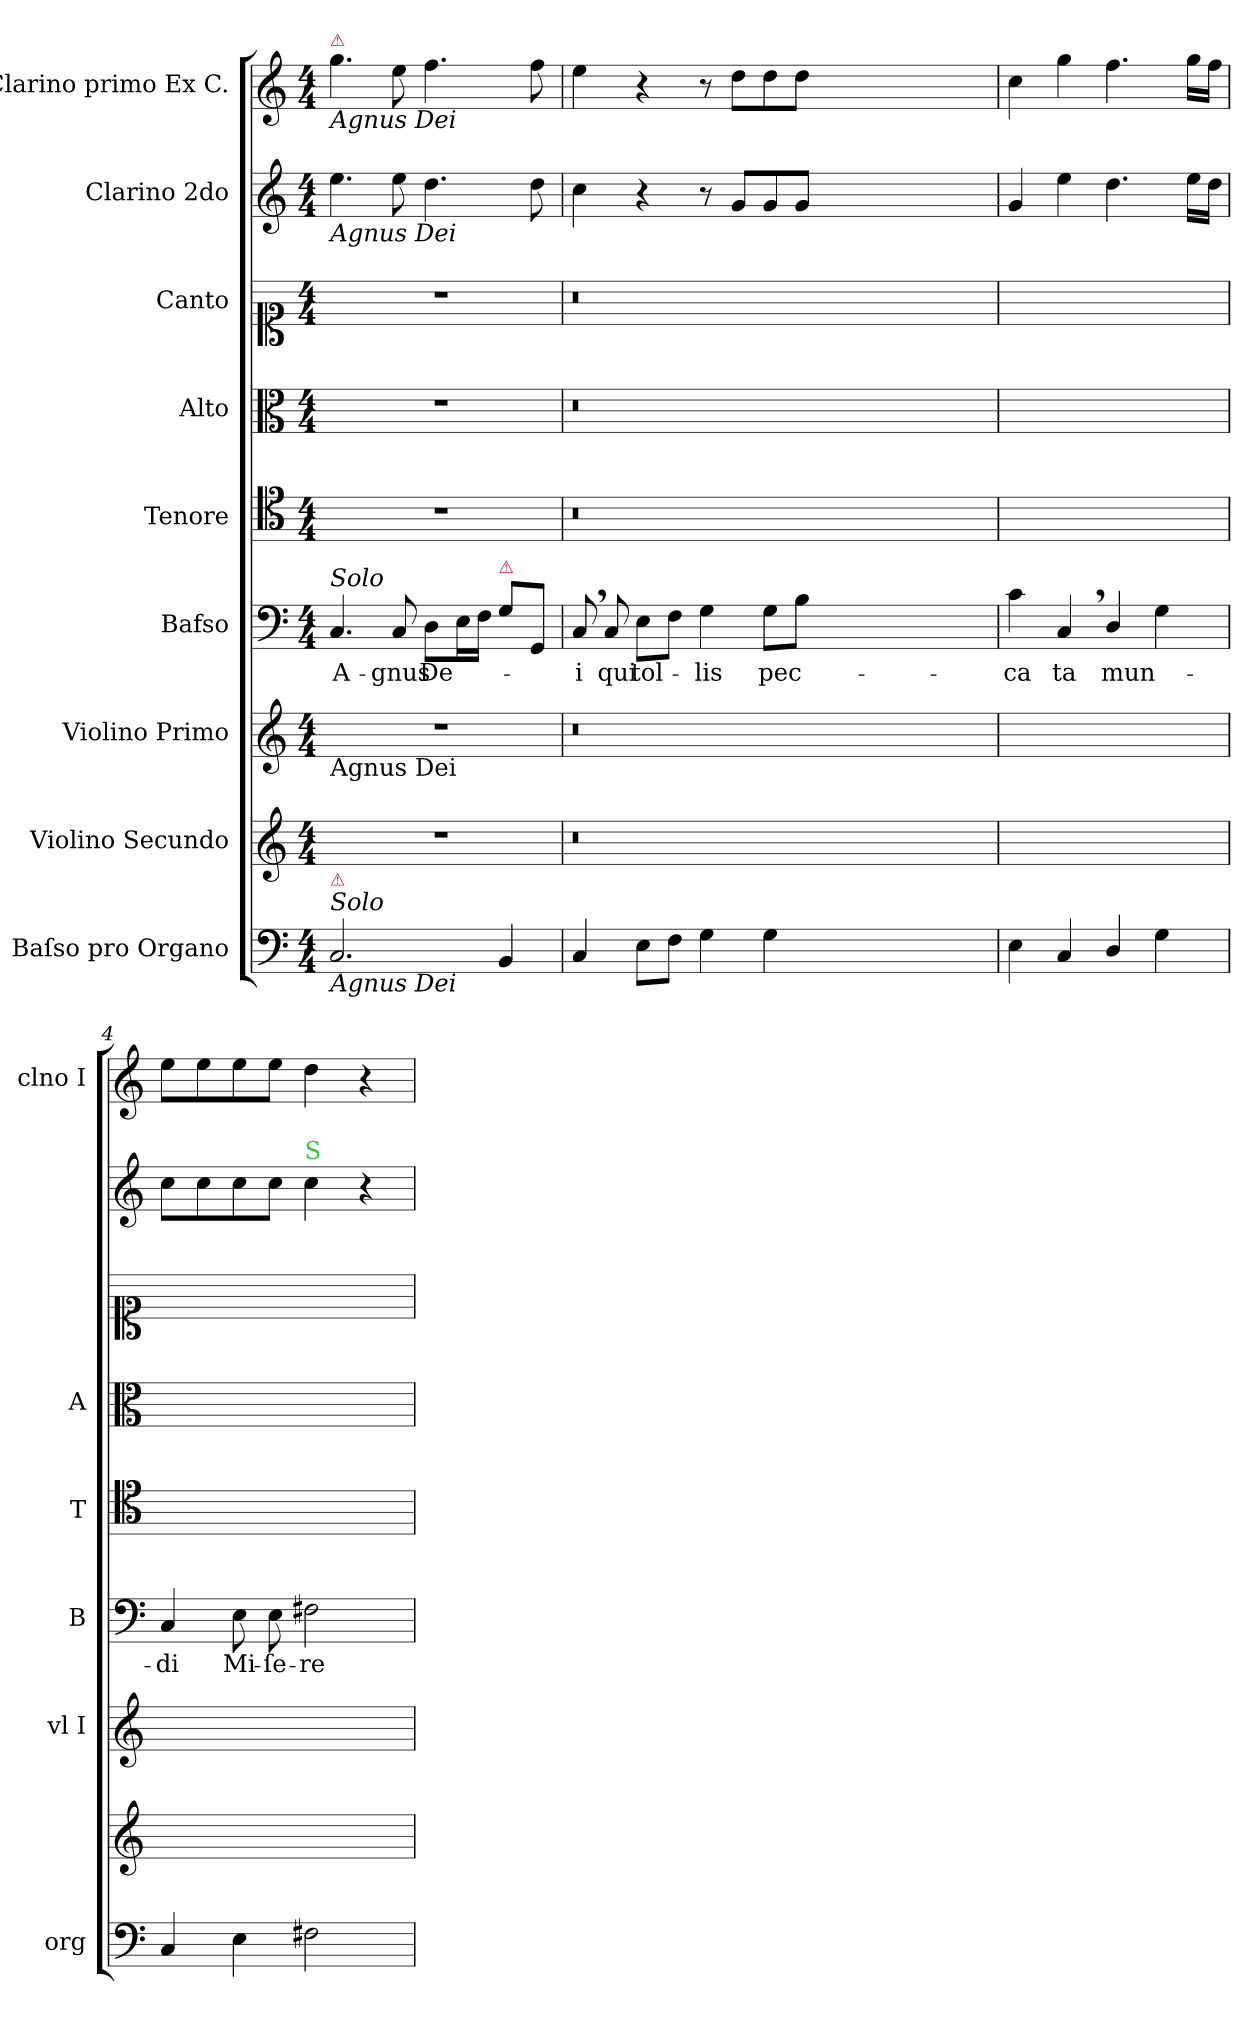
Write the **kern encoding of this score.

**kern	**kern	**kern	**kern	**text	**kern	**kern	**kern	**kern	**kern
*part9	*part8	*part7	*part6	*part6	*part5	*part4	*part3	*part2	*part1
*staff9	*staff8	*staff7	*staff6	*staff6	*staff5	*staff4	*staff3	*staff2	*staff1
*I"Baſso pro Organo	*I"Violino Secundo	*I"Violino Primo	*I"Bafso	*	*I"Tenore	*I"Alto	*I"Canto	*I"Clarino 2do	*I"Clarino primo Ex C.
*I'org	*	*I'vl I	*I'B	*	*I'T	*I'A	*	*	*I'clno I
*clefF4	*clefG2	*clefG2	*clefF4	*	*clefC4	*clefC3	*clefC1	*clefG2	*clefG2
*k[]	*k[]	*k[]	*k[]	*	*k[]	*k[]	*k[]	*k[]	*k[]
*M4/4	*M4/4	*M4/4	*M4/4	*	*M4/4	*M4/4	*M4/4	*M4/4	*M4/4
=1	=1	=1	=1	=1	=1	=1	=1	=1	=1
!	!	!	!	!	!	!	!	!	!LO:TX:a:color=crimson:t=⚠
!	!	!	!	!	!	!	!	!	!LO:TX:b:i:t=Agnus Dei
!	!	!	!	!	!	!	!	!LO:TX:b:i:t=Agnus Dei	!
!	!	!	!LO:TX:a:i:t=Solo	!	!	!	!	!	!
!	!	!LO:TX:b:t=Agnus Dei	!	!	!	!	!	!	!
!LO:TX:a:i:t=Solo	!	!	!	!	!	!	!	!	!
!LO:TX:b:i:t=Agnus Dei	!	!	!	!	!	!	!	!	!
!LO:TX:a:color=crimson:t=⚠	!	!	!	!	!	!	!	!	!
2.C/	1r	1r	4.C/	A-	1r	1r	1r	4.ee\	4.gg\
.	.	.	8C/	-gnus	.	.	.	8ee\	8ee\
.	.	.	8D\L	De-	.	.	.	4.dd\	4.ff\
.	.	.	16E\L	.	.	.	.	.	.
.	.	.	16F\JJ	.	.	.	.	.	.
!	!	!	!LO:TX:a:color=crimson:t=⚠	!	!	!	!	!	!
4BB/	.	.	8G\L	.	.	.	.	.	.
.	.	.	8GG/J	.	.	.	.	8dd\	8ff\
=2	=2	=2	=2	=2	=2	=2	=2	=2	=2
4C/	0.r	0.r	8C,</	-i	0.r	0.r	0.r	4cc\	4ee\
.	.	.	8C/	qui	.	.	.	.	.
8E\L	.	.	8E\L	tol-	.	.	.	4r	4r
8F\J	.	.	8F\J	.	.	.	.	.	.
4G\	.	.	4G\	-lis	.	.	.	8r	8r
.	.	.	.	.	.	.	.	8g/L	8dd\L
4G\	.	.	8G\L	pec-	.	.	.	8g/	8dd\
.	.	.	8B\J	.	.	.	.	8g/J	8dd\J
0ryy	.	.	0ryy	.	.	.	.	0ryy	0ryy
=3	=3	=3	=3	=3	=3	=3	=3	=3	=3
4E\	1ryy	1ryy	4c\	-ca	1ryy	1ryy	1ryy	4g/	4cc\
4C/	.	.	4C,</	ta	.	.	.	4ee\	4gg\
4D/	.	.	4D/	mun-	.	.	.	4.dd\	4.ff\
4G\	.	.	4G\	.	.	.	.	.	.
.	.	.	.	.	.	.	.	16ee\LL	16gg\LL
.	.	.	.	.	.	.	.	16dd\JJ	16ff\JJ
=4	=4	=4	=4	=4	=4	=4	=4	=4	=4
4C/	1ryy	1ryy	4C/	-di	1ryy	1ryy	1ryy	8cc\L	8ee\L
.	.	.	.	.	.	.	.	8cc\	8ee\
4E\	.	.	8E\	Mi-	.	.	.	8cc\	8ee\
.	.	.	8E\	-ſe-	.	.	.	8cc\J	8ee\J
!	!	!	!	!	!	!	!	!LO:TX:a:color=limegreen:t=S	!
2F#X\	.	.	2F#X\	-re-	.	.	.	4cc\	4dd\
.	.	.	.	.	.	.	.	4r	4r
=	=	=	=	=	=	=	=	=	=
*-	*-	*-	*-	*-	*-	*-	*-	*-	*-
